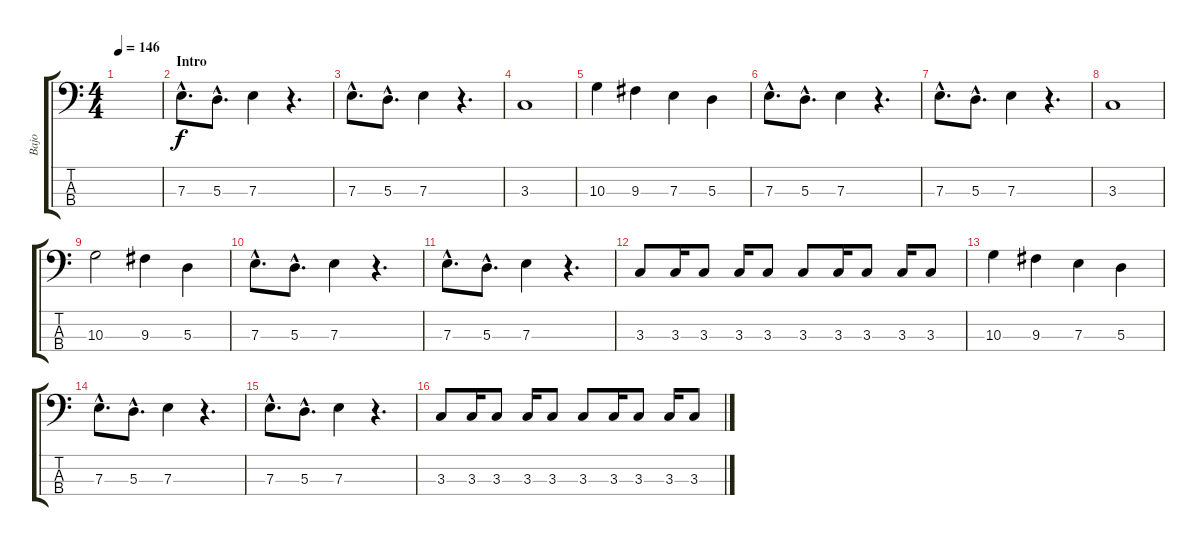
\track ("Bajo" "Bajo") {instrument electricbassfinger}
\staff {score tabs}
\tuning (G2 D2 A1 E1) {hide}
\ts (4 4)
\tempo 146
\clef f4
\ks c
|
\section ("" "Intro")
7.3{hac}.8{d} 5.3{hac}.8{d} 7.3.4 r.4{d} |
7.3{hac}.8{d} 5.3{hac}.8{d} 7.3.4 r.4{d} |
3.3.1 |
10.3.4 9.3.4 7.3.4 5.3.4 |
7.3{hac}.8{d} 5.3{hac}.8{d} 7.3.4 r.4{d} |
7.3{hac}.8{d} 5.3{hac}.8{d} 7.3.4 r.4{d} |
3.3.1 |
10.3.2 9.3.4 5.3.4 |
7.3{hac}.8{d} 5.3{hac}.8{d} 7.3.4 r.4{d} |
7.3{hac}.8{d} 5.3{hac}.8{d} 7.3.4 r.4{d} |
3.3.8 3.3.16 3.3.8 3.3.16 3.3.8 3.3.8 3.3.16 3.3.8 3.3.16 3.3.8 |
10.3.4 9.3.4 7.3.4 5.3.4 |
7.3{hac}.8{d} 5.3{hac}.8{d} 7.3.4 r.4{d} |
7.3{hac}.8{d} 5.3{hac}.8{d} 7.3.4 r.4{d} |
3.3.8 3.3.16 3.3.8 3.3.16 3.3.8 3.3.8 3.3.16 3.3.8 3.3.16 3.3.8
